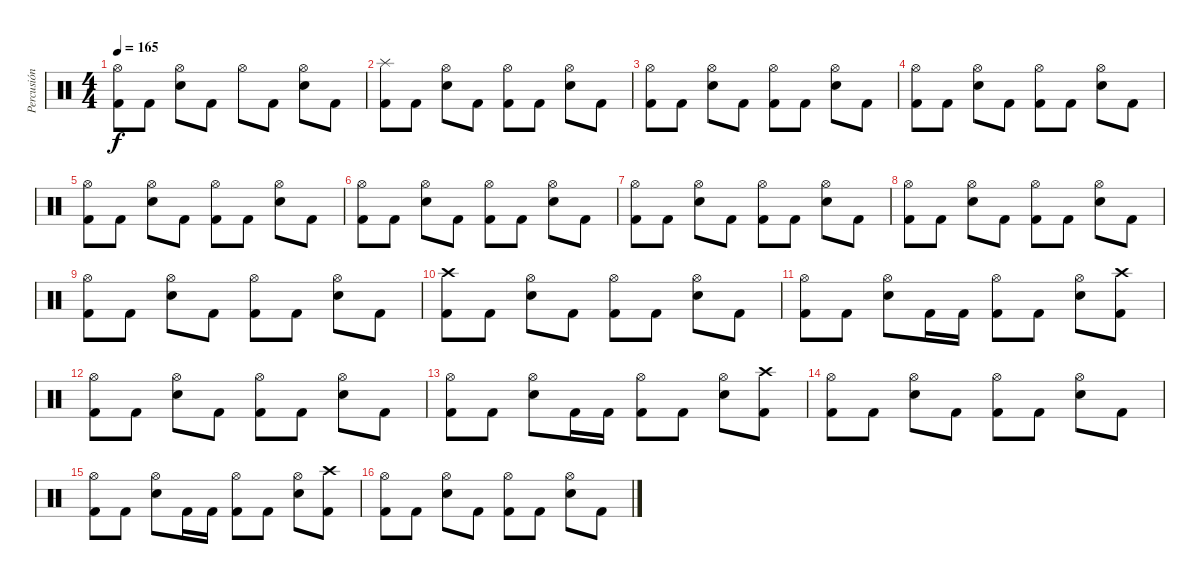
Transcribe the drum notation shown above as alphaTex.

\track ("Percusión" "Percusión") {instrument percussion}
\staff {score}
\articulation defaults
\ts (4 4)
\tempo 165
\clef neutral
\ks c
("Hi-Hat (open)" "Kick (hit) 2").8{dy f} "Kick (hit) 2".8 ("Hi-Hat (open)" "Snare (hit) 2").8 "Kick (hit) 2".8 "Hi-Hat (open)".8 "Kick (hit) 2".8 ("Hi-Hat (open)" "Snare (hit) 2").8 "Kick (hit) 2".8 |
("Splash (hit)" "Kick (hit) 2").8 "Kick (hit) 2".8 ("Hi-Hat (open)" "Snare (hit) 2").8 "Kick (hit) 2".8 ("Hi-Hat (open)" "Kick (hit) 2").8 "Kick (hit) 2".8 ("Hi-Hat (open)" "Snare (hit) 2").8 "Kick (hit) 2".8 |
("Hi-Hat (open)" "Kick (hit) 2").8 "Kick (hit) 2".8 ("Hi-Hat (open)" "Snare (hit) 2").8 "Kick (hit) 2".8 ("Hi-Hat (open)" "Kick (hit) 2").8 "Kick (hit) 2".8 ("Hi-Hat (open)" "Snare (hit) 2").8 "Kick (hit) 2".8 |
("Hi-Hat (open)" "Kick (hit) 2").8 "Kick (hit) 2".8 ("Hi-Hat (open)" "Snare (hit) 2").8 "Kick (hit) 2".8 ("Hi-Hat (open)" "Kick (hit) 2").8 "Kick (hit) 2".8 ("Hi-Hat (open)" "Snare (hit) 2").8 "Kick (hit) 2".8 |
("Hi-Hat (open)" "Kick (hit) 2").8 "Kick (hit) 2".8 ("Hi-Hat (open)" "Snare (hit) 2").8 "Kick (hit) 2".8 ("Hi-Hat (open)" "Kick (hit) 2").8 "Kick (hit) 2".8 ("Hi-Hat (open)" "Snare (hit) 2").8 "Kick (hit) 2".8 |
("Hi-Hat (open)" "Kick (hit) 2").8 "Kick (hit) 2".8 ("Hi-Hat (open)" "Snare (hit) 2").8 "Kick (hit) 2".8 ("Hi-Hat (open)" "Kick (hit) 2").8 "Kick (hit) 2".8 ("Hi-Hat (open)" "Snare (hit) 2").8 "Kick (hit) 2".8 |
("Hi-Hat (open)" "Kick (hit) 2").8 "Kick (hit) 2".8 ("Hi-Hat (open)" "Snare (hit) 2").8 "Kick (hit) 2".8 ("Hi-Hat (open)" "Kick (hit) 2").8 "Kick (hit) 2".8 ("Hi-Hat (open)" "Snare (hit) 2").8 "Kick (hit) 2".8 |
("Hi-Hat (open)" "Kick (hit) 2").8 "Kick (hit) 2".8 ("Hi-Hat (open)" "Snare (hit) 2").8 "Kick (hit) 2".8 ("Hi-Hat (open)" "Kick (hit) 2").8 "Kick (hit) 2".8 ("Hi-Hat (open)" "Snare (hit) 2").8 "Kick (hit) 2".8 |
("Hi-Hat (open)" "Kick (hit) 2").8 "Kick (hit) 2".8 ("Hi-Hat (open)" "Snare (hit) 2").8 "Kick (hit) 2".8 ("Hi-Hat (open)" "Kick (hit) 2").8 "Kick (hit) 2".8 ("Hi-Hat (open)" "Snare (hit) 2").8 "Kick (hit) 2".8 |
("Crash high (hit)" "Kick (hit) 2").8 "Kick (hit) 2".8 ("Hi-Hat (open)" "Snare (hit) 2").8 "Kick (hit) 2".8 ("Hi-Hat (open)" "Kick (hit) 2").8 "Kick (hit) 2".8 ("Hi-Hat (open)" "Snare (hit) 2").8 "Kick (hit) 2".8 |
("Hi-Hat (open)" "Kick (hit) 2").8 "Kick (hit) 2".8 ("Hi-Hat (open)" "Snare (hit) 2").8 "Kick (hit) 2".16 "Kick (hit) 2".16 ("Hi-Hat (open)" "Kick (hit) 2").8 "Kick (hit) 2".8 ("Hi-Hat (open)" "Snare (hit) 2").8 ("Crash high (hit)" "Kick (hit) 2").8 |
("Hi-Hat (open)" "Kick (hit) 2").8 "Kick (hit) 2".8 ("Hi-Hat (open)" "Snare (hit) 2").8 "Kick (hit) 2".8 ("Hi-Hat (open)" "Kick (hit) 2").8 "Kick (hit) 2".8 ("Hi-Hat (open)" "Snare (hit) 2").8 "Kick (hit) 2".8 |
("Hi-Hat (open)" "Kick (hit) 2").8 "Kick (hit) 2".8 ("Hi-Hat (open)" "Snare (hit) 2").8 "Kick (hit) 2".16 "Kick (hit) 2".16 ("Hi-Hat (open)" "Kick (hit) 2").8 "Kick (hit) 2".8 ("Hi-Hat (open)" "Snare (hit) 2").8 ("Crash high (hit)" "Kick (hit) 2").8 |
("Hi-Hat (open)" "Kick (hit) 2").8 "Kick (hit) 2".8 ("Hi-Hat (open)" "Snare (hit) 2").8 "Kick (hit) 2".8 ("Hi-Hat (open)" "Kick (hit) 2").8 "Kick (hit) 2".8 ("Hi-Hat (open)" "Snare (hit) 2").8 "Kick (hit) 2".8 |
("Hi-Hat (open)" "Kick (hit) 2").8 "Kick (hit) 2".8 ("Hi-Hat (open)" "Snare (hit) 2").8 "Kick (hit) 2".16 "Kick (hit) 2".16 ("Hi-Hat (open)" "Kick (hit) 2").8 "Kick (hit) 2".8 ("Hi-Hat (open)" "Snare (hit) 2").8 ("Crash high (hit)" "Kick (hit) 2").8 |
("Hi-Hat (open)" "Kick (hit) 2").8 "Kick (hit) 2".8 ("Hi-Hat (open)" "Snare (hit) 2").8 "Kick (hit) 2".8 ("Hi-Hat (open)" "Kick (hit) 2").8 "Kick (hit) 2".8 ("Hi-Hat (open)" "Snare (hit) 2").8 "Kick (hit) 2".8
